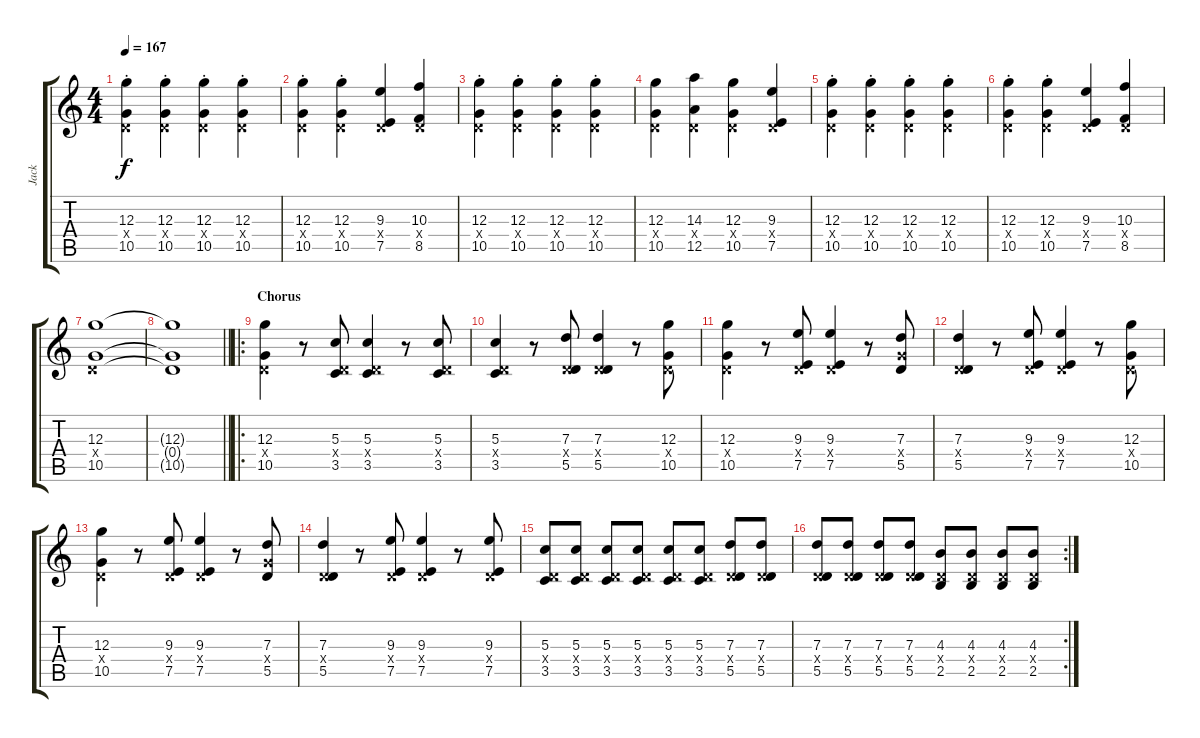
\track ("Jack" "Jack") {instrument overdrivenguitar bank 255}
\staff {score tabs}
\tuning (E4 B3 G3 D3 A2 D2) {hide}
\ts (4 4)
\tempo 167
\clef g2
\ks c
(12.3{st} 0.4{x} 10.5{st}).4{dy f balance 14} (12.3{st} 0.4{x} 10.5{st}).4 (12.3{st} 0.4{x} 10.5{st}).4 (12.3{st} 0.4{x} 10.5{st}).4 |
(12.3{st} 0.4{x} 10.5{st}).4 (12.3{st} 0.4{x} 10.5{st}).4 (9.3 0.4{x} 7.5).4 (10.3 0.4{x} 8.5).4 |
(12.3{st} 0.4{x} 10.5{st}).4 (12.3{st} 0.4{x} 10.5{st}).4 (12.3{st} 0.4{x} 10.5{st}).4 (12.3{st} 0.4{x} 10.5{st}).4 |
(12.3 0.4{x} 10.5).4 (14.3 0.4{x} 12.5).4 (12.3 0.4{x} 10.5).4 (9.3 0.4{x} 7.5).4 |
(12.3{st} 0.4{x} 10.5{st}).4 (12.3{st} 0.4{x} 10.5{st}).4 (12.3{st} 0.4{x} 10.5{st}).4 (12.3{st} 0.4{x} 10.5{st}).4 |
(12.3{st} 0.4{x} 10.5{st}).4 (12.3{st} 0.4{x} 10.5{st}).4 (9.3 0.4{x} 7.5).4 (10.3 0.4{x} 8.5).4 |
(12.3 0.4{x} 10.5).1 |
\barLineRight lightlight
(12.3{t} 0.4{t} 10.5{t}).1 |
\ro
\section ("" "Chorus")
(12.3 0.4{x} 10.5).4{balance 3} r.8 (5.3 0.4{x} 3.5).8 (5.3 0.4{x} 3.5).4 r.8 (5.3 0.4{x} 3.5).8 |
(5.3 0.4{x} 3.5).4 r.8 (7.3 0.4{x} 5.5).8 (7.3 0.4{x} 5.5).4 r.8 (12.3 0.4{x} 10.5).8 |
(12.3 0.4{x} 10.5).4 r.8 (9.3 0.4{x} 7.5).8 (9.3 0.4{x} 7.5).4 r.8 (7.3 5.4{x} 5.5).8 |
(7.3 0.4{x} 5.5).4 r.8 (9.3 0.4{x} 7.5).8 (9.3 0.4{x} 7.5).4 r.8 (12.3 0.4{x} 10.5).8 |
(12.3 0.4{x} 10.5).4 r.8 (9.3 0.4{x} 7.5).8 (9.3 0.4{x} 7.5).4 r.8 (7.3 5.4{x} 5.5).8 |
(7.3 0.4{x} 5.5).4 r.8 (9.3 0.4{x} 7.5).8 (9.3 0.4{x} 7.5).4 r.8 (9.3 0.4{x} 7.5).8 |
(5.3 0.4{x} 3.5).8 (5.3 0.4{x} 3.5).8 (5.3 0.4{x} 3.5).8 (5.3 0.4{x} 3.5).8 (5.3 0.4{x} 3.5).8 (5.3 0.4{x} 3.5).8 (7.3 0.4{x} 5.5).8 (7.3 0.4{x} 5.5).8 |
\rc 2
(7.3 0.4{x} 5.5).8 (7.3 0.4{x} 5.5).8 (7.3 0.4{x} 5.5).8 (7.3 0.4{x} 5.5).8 (4.3 0.4{x} 2.5).8 (4.3 0.4{x} 2.5).8 (4.3 0.4{x} 2.5).8 (4.3 0.4{x} 2.5).8
